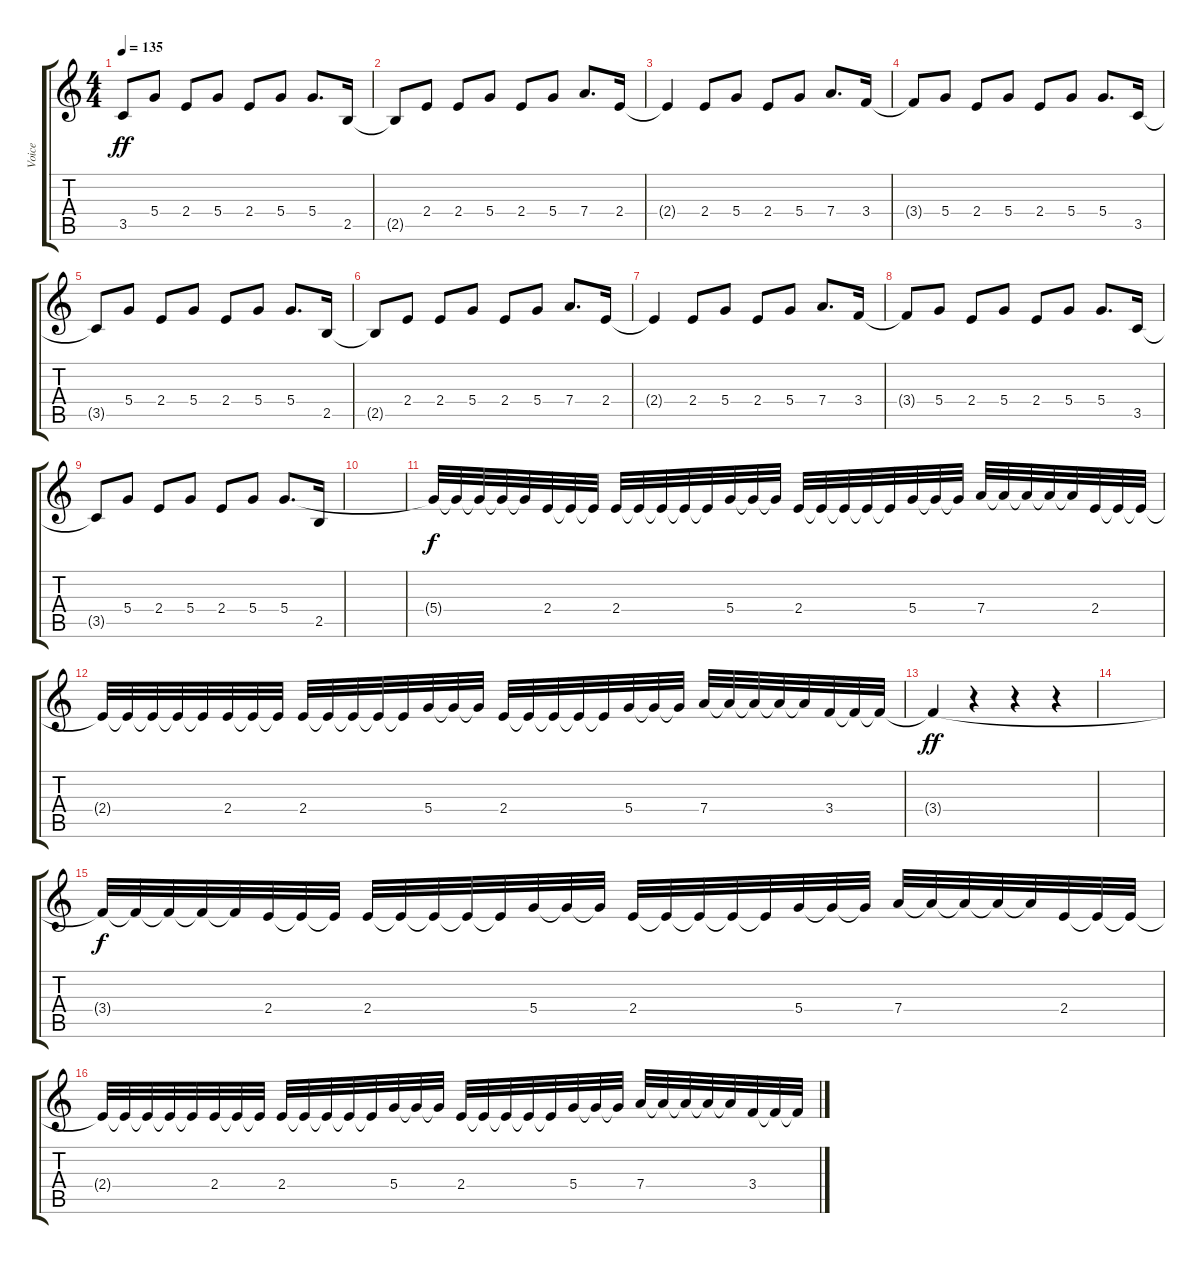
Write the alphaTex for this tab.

\track ("Voice" "Voice") {instrument electricguitarjazz}
\staff {score tabs}
\tuning (E4 B3 G3 D3 A2 E2) {hide}
\ts (4 4)
\tempo 135
\clef g2
\ks c
3.5{t}.8{dy ff} 5.4.8 2.4.8 5.4.8 2.4.8 5.4.8 5.4.8{d} 2.5.16 |
2.5{t}.8 2.4.8 2.4.8 5.4.8 2.4.8 5.4.8 7.4.8{d} 2.4.16 |
2.4{t}.4 2.4.8 5.4.8 2.4.8 5.4.8 7.4.8{d} 3.4.16 |
3.4{t}.8 5.4.8 2.4.8 5.4.8 2.4.8 5.4.8 5.4.8{d} 3.5.16 |
3.5{t}.8 5.4.8 2.4.8 5.4.8 2.4.8 5.4.8 5.4.8{d} 2.5.16 |
2.5{t}.8 2.4.8 2.4.8 5.4.8 2.4.8 5.4.8 7.4.8{d} 2.4.16 |
2.4{t}.4 2.4.8 5.4.8 2.4.8 5.4.8 7.4.8{d} 3.4.16 |
3.4{t}.8 5.4.8 2.4.8 5.4.8 2.4.8 5.4.8 5.4.8{d} 3.5.16 |
3.5{t}.8 5.4.8 2.4.8 5.4.8 2.4.8 5.4.8 5.4.8{d} 2.5.16 |
|
5.4{t}.32{dy f} 5.4{t}.32 5.4{t}.32 5.4{t}.32 5.4{t}.32 2.4.32 2.4{t}.32 2.4{t}.32 2.4.32 2.4{t}.32 2.4{t}.32 2.4{t}.32 2.4{t}.32 5.4.32 5.4{t}.32 5.4{t}.32 2.4.32 2.4{t}.32 2.4{t}.32 2.4{t}.32 2.4{t}.32 5.4.32 5.4{t}.32 5.4{t}.32 7.4.32 7.4{t}.32 7.4{t}.32 7.4{t}.32 7.4{t}.32 2.4.32 2.4{t}.32 2.4{t}.32 |
2.4{t}.32 2.4{t}.32 2.4{t}.32 2.4{t}.32 2.4{t}.32 2.4.32 2.4{t}.32 2.4{t}.32 2.4.32 2.4{t}.32 2.4{t}.32 2.4{t}.32 2.4{t}.32 5.4.32 5.4{t}.32 5.4{t}.32 2.4.32 2.4{t}.32 2.4{t}.32 2.4{t}.32 2.4{t}.32 5.4.32 5.4{t}.32 5.4{t}.32 7.4.32 7.4{t}.32 7.4{t}.32 7.4{t}.32 7.4{t}.32 3.4.32 3.4{t}.32 3.4{t}.32 |
3.4{t}.4{dy ff} r.4 r.4 r.4 |
|
3.4{t}.32{dy f} 3.4{t}.32 3.4{t}.32 3.4{t}.32 3.4{t}.32 2.4.32 2.4{t}.32 2.4{t}.32 2.4.32 2.4{t}.32 2.4{t}.32 2.4{t}.32 2.4{t}.32 5.4.32 5.4{t}.32 5.4{t}.32 2.4.32 2.4{t}.32 2.4{t}.32 2.4{t}.32 2.4{t}.32 5.4.32 5.4{t}.32 5.4{t}.32 7.4.32 7.4{t}.32 7.4{t}.32 7.4{t}.32 7.4{t}.32 2.4.32 2.4{t}.32 2.4{t}.32 |
2.4{t}.32 2.4{t}.32 2.4{t}.32 2.4{t}.32 2.4{t}.32 2.4.32 2.4{t}.32 2.4{t}.32 2.4.32 2.4{t}.32 2.4{t}.32 2.4{t}.32 2.4{t}.32 5.4.32 5.4{t}.32 5.4{t}.32 2.4.32 2.4{t}.32 2.4{t}.32 2.4{t}.32 2.4{t}.32 5.4.32 5.4{t}.32 5.4{t}.32 7.4.32 7.4{t}.32 7.4{t}.32 7.4{t}.32 7.4{t}.32 3.4.32 3.4{t}.32 3.4{t}.32
